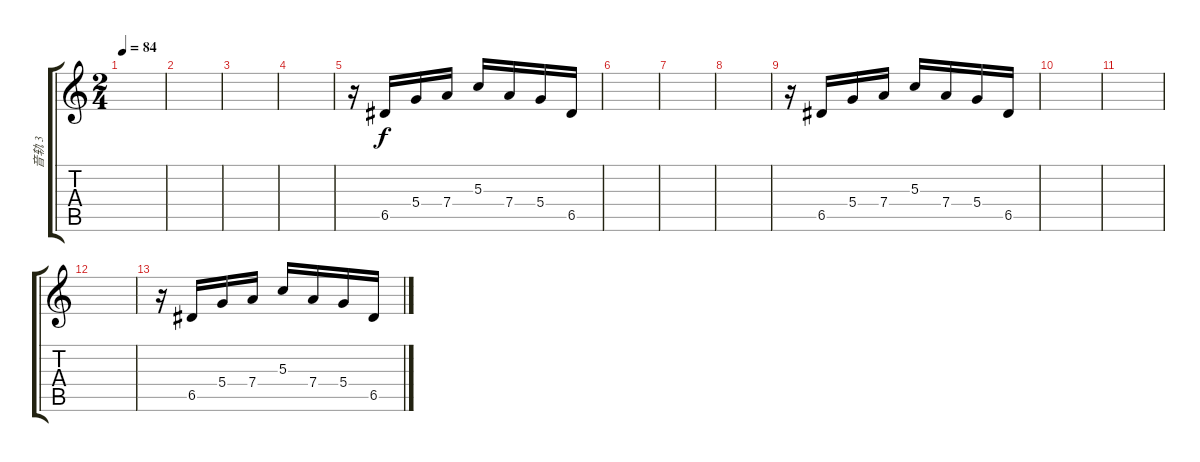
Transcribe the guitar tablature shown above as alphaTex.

\track ("音轨 3" "音轨 3") {instrument acousticbass}
\staff {score tabs}
\tuning (E4 B3 G3 D3 A2 E2) {hide}
\ts (2 4)
\tempo 84
\clef g2
\ks c
|
|
|
|
r.16 6.5.16 5.4.16 7.4.16 5.3.16 7.4.16 5.4.16 6.5.16 |
|
|
|
r.16 6.5.16 5.4.16 7.4.16 5.3.16 7.4.16 5.4.16 6.5.16 |
|
|
|
r.16 6.5.16 5.4.16 7.4.16 5.3.16 7.4.16 5.4.16 6.5.16
